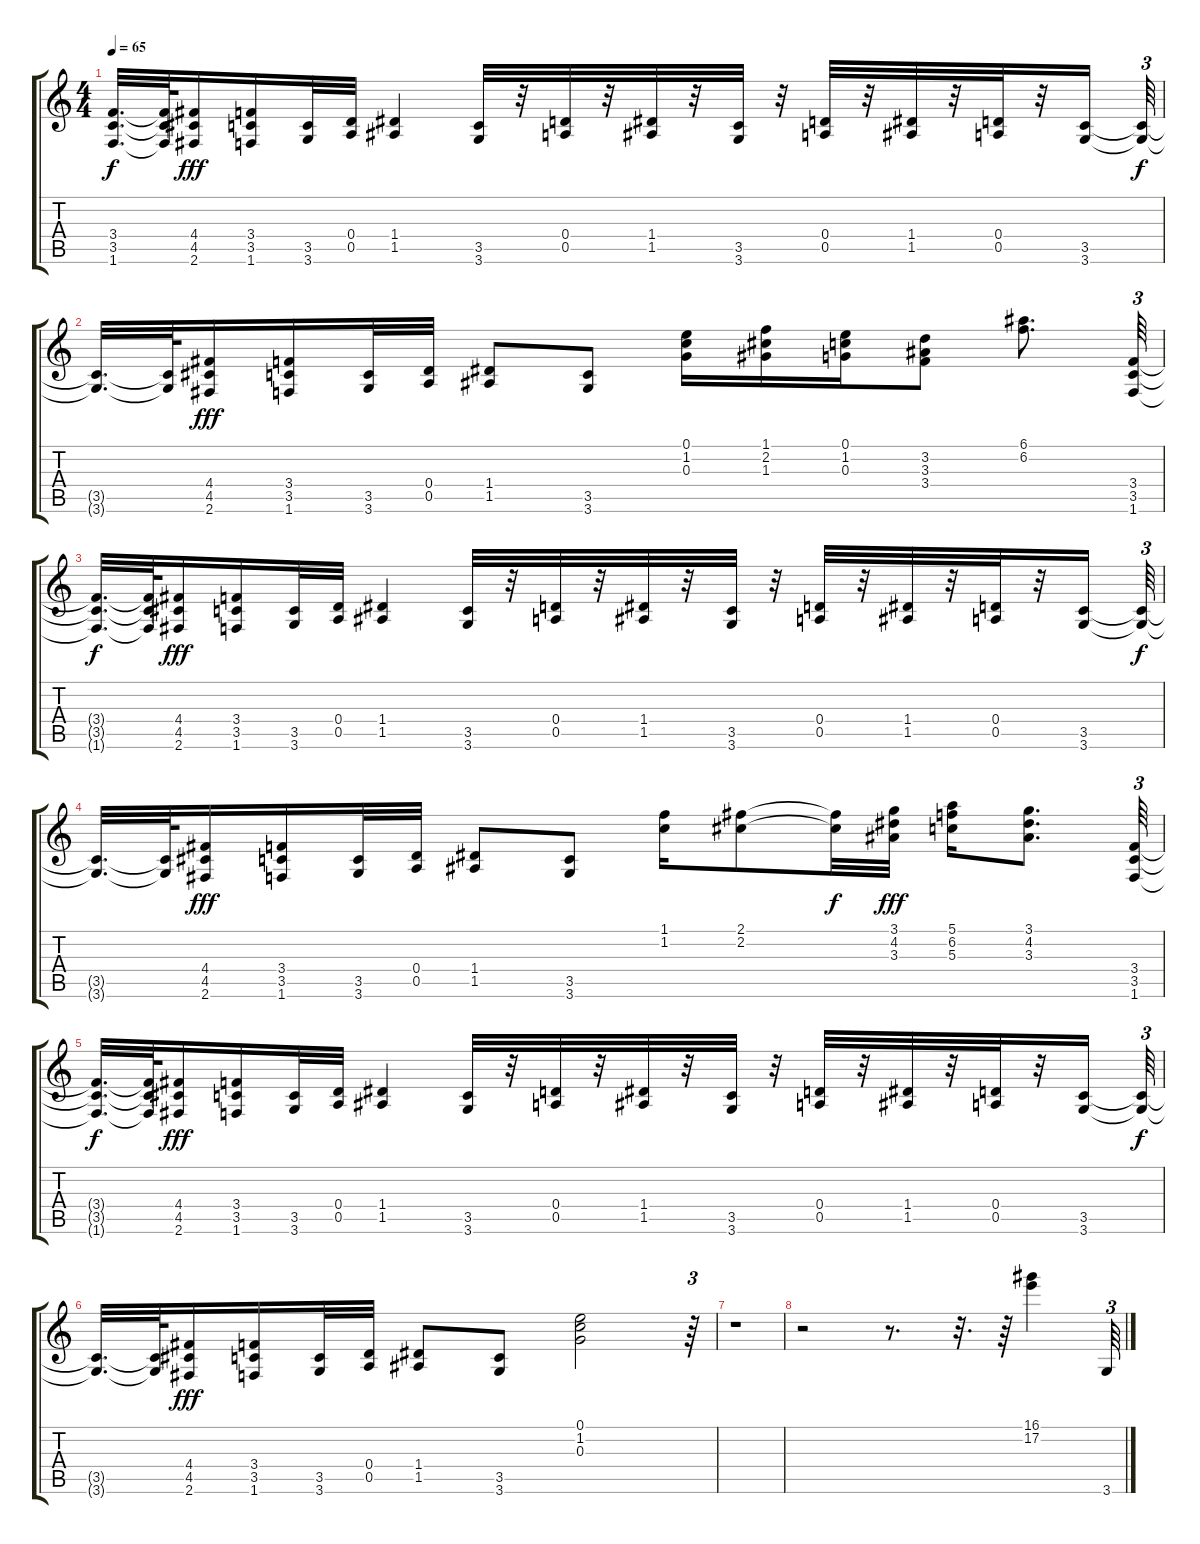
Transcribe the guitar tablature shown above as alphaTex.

\track "" {instrument distortionguitar}
\staff {score tabs}
\tuning (E4 B3 G3 D3 A2 E2) {hide}
\ts (4 4)
\tempo 65
\clef g2
\ks c
(3.4{t} 3.5{t} 1.6{t}).32{d dy f} (3.4{t} 3.5{t} 1.6{t}).64 (4.4 4.5 2.6).16{dy fff} (3.4 3.5 1.6).16 (3.5 3.6).32 (0.4 0.5).32 (1.4 1.5).4 (3.5 3.6).32 r.32 (0.4 0.5).32 r.32 (1.4 1.5).32 r.32 (3.5 3.6).32 r.32 (0.4 0.5).32 r.32 (1.4 1.5).32 r.32 (0.4 0.5).32 r.32 (3.5 3.6).16 (3.5{t} 3.6{t}).64{tu (3 2) dy f} |
(3.5{t} 3.6{t}).32{d} (3.5{t} 3.6{t}).64 (4.4 4.5 2.6).16{dy fff} (3.4 3.5 1.6).16 (3.5 3.6).32 (0.4 0.5).32 (1.4 1.5).8 (3.5 3.6).8 (0.1 1.2 0.3).16 (1.1 2.2 1.3).16 (0.1 1.2 0.3).16 (3.2 3.3 3.4).8 (6.1 6.2).8{d} (3.4 3.5 1.6).64{tu (3 2)} |
(3.4{t} 3.5{t} 1.6{t}).32{d dy f} (3.4{t} 3.5{t} 1.6{t}).64 (4.4 4.5 2.6).16{dy fff} (3.4 3.5 1.6).16 (3.5 3.6).32 (0.4 0.5).32 (1.4 1.5).4 (3.5 3.6).32 r.32 (0.4 0.5).32 r.32 (1.4 1.5).32 r.32 (3.5 3.6).32 r.32 (0.4 0.5).32 r.32 (1.4 1.5).32 r.32 (0.4 0.5).32 r.32 (3.5 3.6).16 (3.5{t} 3.6{t}).64{tu (3 2) dy f} |
(3.5{t} 3.6{t}).32{d} (3.5{t} 3.6{t}).64 (4.4 4.5 2.6).16{dy fff} (3.4 3.5 1.6).16 (3.5 3.6).32 (0.4 0.5).32 (1.4 1.5).8 (3.5 3.6).8 (1.1 1.2).16 (2.1 2.2).8 (2.1{t} 2.2{t}).32{dy f} (3.1 4.2 3.3).32{dy fff} (5.1 6.2 5.3).16 (3.1 4.2 3.3).8{d} (3.4 3.5 1.6).64{tu (3 2)} |
(3.4{t} 3.5{t} 1.6{t}).32{d dy f} (3.4{t} 3.5{t} 1.6{t}).64 (4.4 4.5 2.6).16{dy fff} (3.4 3.5 1.6).16 (3.5 3.6).32 (0.4 0.5).32 (1.4 1.5).4 (3.5 3.6).32 r.32 (0.4 0.5).32 r.32 (1.4 1.5).32 r.32 (3.5 3.6).32 r.32 (0.4 0.5).32 r.32 (1.4 1.5).32 r.32 (0.4 0.5).32 r.32 (3.5 3.6).16 (3.5{t} 3.6{t}).64{tu (3 2) dy f} |
(3.5{t} 3.6{t}).32{d} (3.5{t} 3.6{t}).64 (4.4 4.5 2.6).16{dy fff} (3.4 3.5 1.6).16 (3.5 3.6).32 (0.4 0.5).32 (1.4 1.5).8 (3.5 3.6).8 (0.1 1.2 0.3).2 r.64{tu (3 2)} |
r.1 |
r.2 r.8{d} r.32{d} r.64 (16.1 17.2).4 3.6.64{tu (3 2)}
